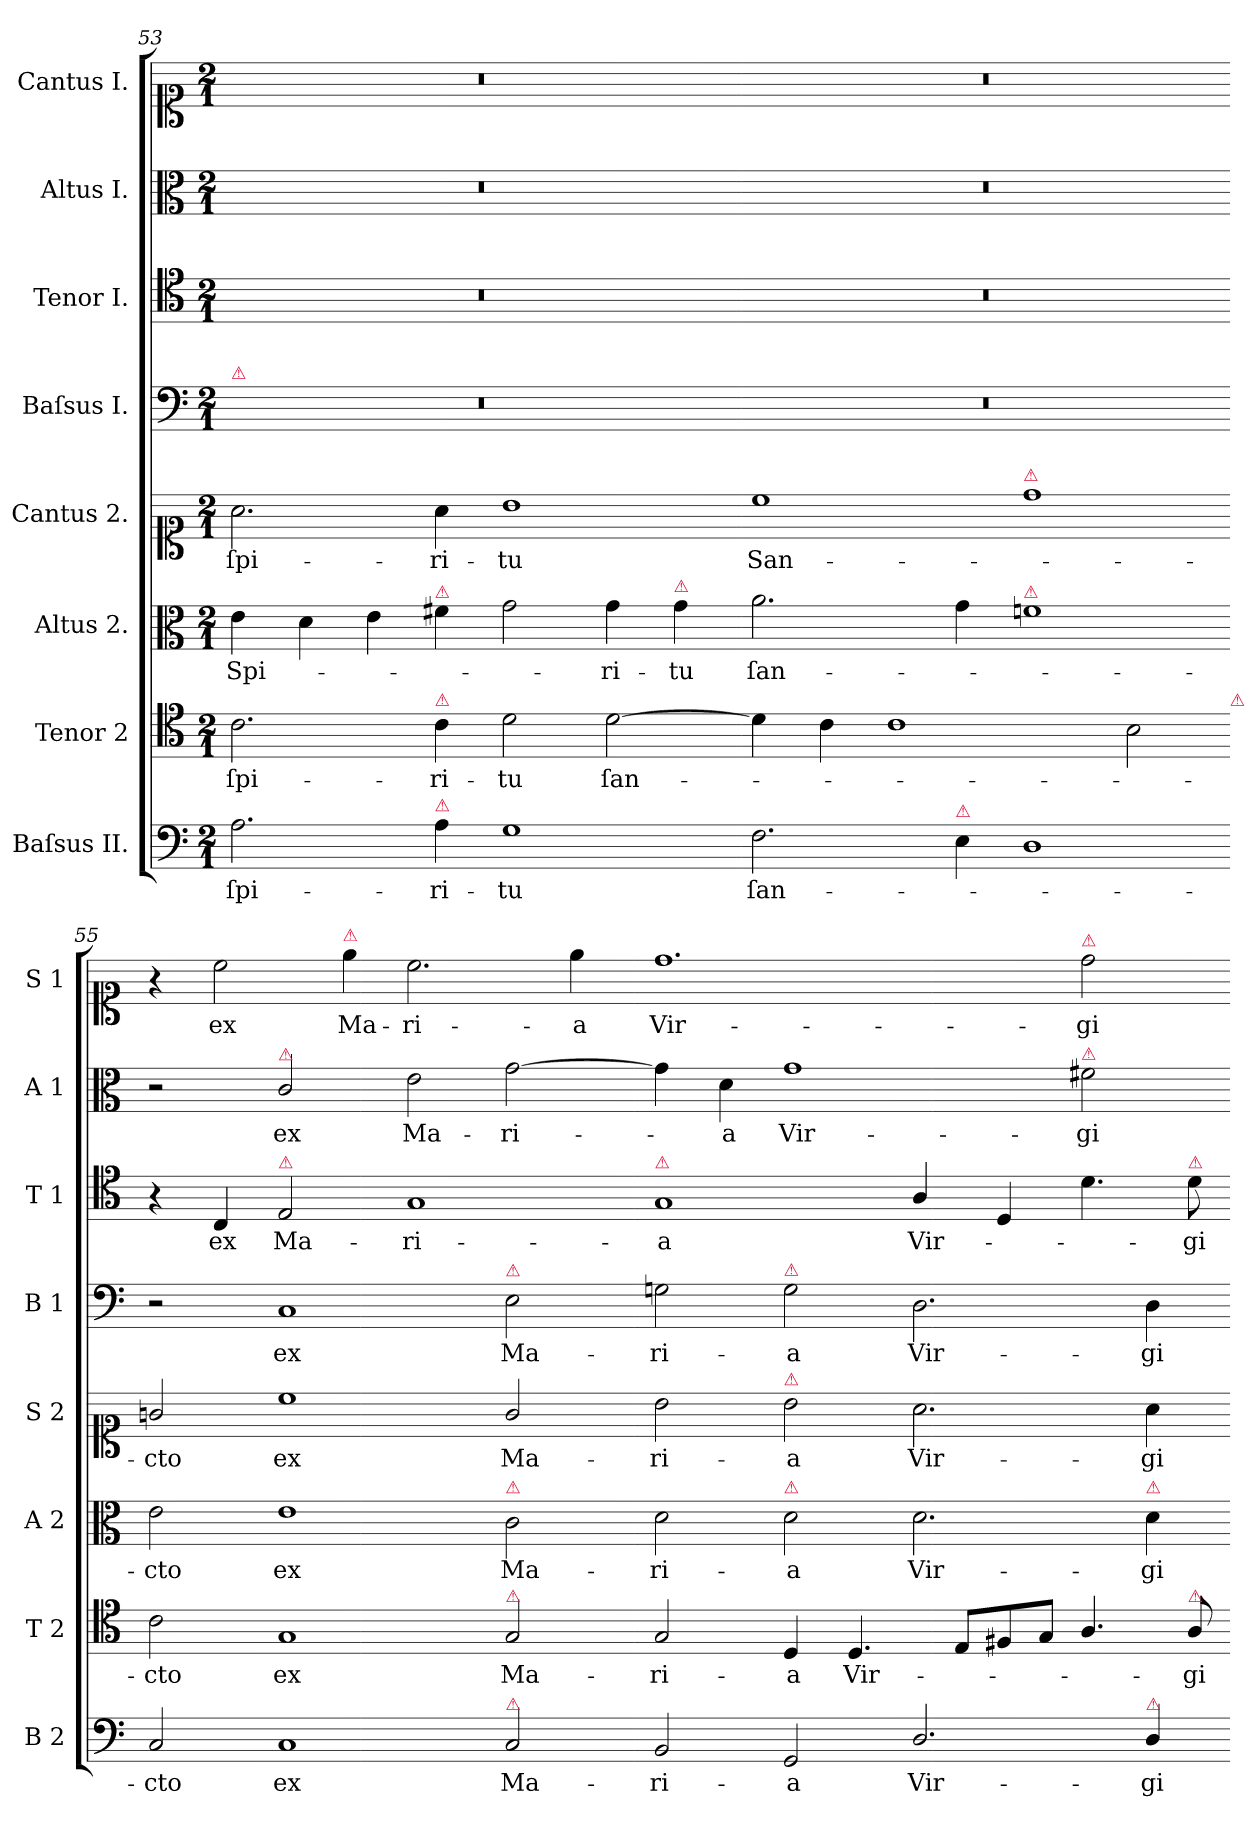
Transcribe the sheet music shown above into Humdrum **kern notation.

**kern	**text	**kern	**text	**kern	**text	**kern	**text	**kern	**text	**kern	**text	**kern	**text	**kern	**text
*part8	*part8	*part7	*part7	*part6	*part6	*part5	*part5	*part4	*part4	*part3	*part3	*part2	*part2	*part1	*part1
*staff8	*staff8	*staff7	*staff7	*staff6	*staff6	*staff5	*staff5	*staff4	*staff4	*staff3	*staff3	*staff2	*staff2	*staff1	*staff1
*I"Baſsus II.	*	*I"Tenor 2	*	*I"Altus 2.	*	*I"Cantus 2.	*	*I"Baſsus I.	*	*I"Tenor I.	*	*I"Altus I.	*	*I"Cantus I.	*
*I'B 2	*	*I'T 2	*	*I'A 2	*	*I'S 2	*	*I'B 1	*	*I'T 1	*	*I'A 1	*	*I'S 1	*
*clefF4	*	*clefC4	*	*clefC3	*	*clefC1	*	*clefF4	*	*clefC4	*	*clefC3	*	*clefC1	*
*k[]	*	*k[]	*	*k[]	*	*k[]	*	*k[]	*	*k[]	*	*k[]	*	*k[]	*
*a:	*	*a:	*	*a:	*	*a:	*	*a:	*	*a:	*	*a:	*	*a:	*
*M2/1	*	*M2/1	*	*M2/1	*	*M2/1	*	*M2/1	*	*M2/1	*	*M2/1	*	*M2/1	*
=53	=53	=53	=53	=53	=53	=53	=53	=53	=53	=53	=53	=53	=53	=53	=53
!	!	!	!	!	!	!	!	!LO:TX:a:color=crimson:t=⚠	!	!	!	!	!	!	!
2.A\	ſpi-	2.c\	ſpi-	4e\	Spi-	2.a\	ſpi-	0r	.	0r	.	0r	.	0r	.
.	.	.	.	4d\	.	.	.	.	.	.	.	.	.	.	.
.	.	.	.	4e\	.	.	.	.	.	.	.	.	.	.	.
!	!	!	!	!LO:TX:a:color=crimson:t=⚠	!	!	!	!	!	!	!	!	!	!	!
!	!	!LO:TX:a:color=crimson:t=⚠	!	!	!	!	!	!	!	!	!	!	!	!	!
!LO:TX:a:color=crimson:t=⚠	!	!	!	!	!	!	!	!	!	!	!	!	!	!	!
4A\	-ri-	4c\	-ri-	4f#X\	.	4a\	-ri-	.	.	.	.	.	.	.	.
1G	-tu	2d\	-tu	2g\	.	1b	-tu	.	.	.	.	.	.	.	.
.	.	[2d\	ſan-	4g\	-ri-	.	.	.	.	.	.	.	.	.	.
!	!	!	!	!LO:TX:a:color=crimson:t=⚠	!	!	!	!	!	!	!	!	!	!	!
.	.	.	.	4g\	-tu	.	.	.	.	.	.	.	.	.	.
=54-	=54-	=54-	=54-	=54-	=54-	=54-	=54-	=54-	=54-	=54-	=54-	=54-	=54-	=54-	=54-
2.F\	ſan-	4d\]	.	2.a\	ſan-	1cc	San-	0r	.	0r	.	0r	.	0r	.
.	.	4c\	.	.	.	.	.	.	.	.	.	.	.	.	.
.	.	1c	.	.	.	.	.	.	.	.	.	.	.	.	.
!LO:TX:a:color=crimson:t=⚠	!	!	!	!	!	!	!	!	!	!	!	!	!	!	!
4E\	.	.	.	4g\	.	.	.	.	.	.	.	.	.	.	.
!	!	!	!	!	!	!LO:TX:a:color=crimson:t=⚠	!	!	!	!	!	!	!	!	!
!	!	!	!	!LO:TX:a:color=crimson:t=⚠	!	!	!	!	!	!	!	!	!	!	!
1D	.	.	.	1fn	.	1dd	.	.	.	.	.	.	.	.	.
.	.	2B\	.	.	.	.	.	.	.	.	.	.	.	.	.
!	!	!LO:TX:a:color=crimson:t=⚠	!	!	!	!	!	!	!	!	!	!	!	!	!
=55-	=55-	=55-	=55-	=55-	=55-	=55-	=55-	=55-	=55-	=55-	=55-	=55-	=55-	=55-	=55-
2C/	-cto	2c\	-cto	2e\	-cto	2gn/	-cto	2r	.	4r	.	2r	.	4r	.
.	.	.	.	.	.	.	.	.	.	4C/	ex	.	.	2cc\	ex
!	!	!	!	!	!	!	!	!	!	!	!	!LO:TX:a:color=crimson:t=⚠	!	!	!
!	!	!	!	!	!	!	!	!	!	!LO:TX:a:color=crimson:t=⚠	!	!	!	!	!
1C	ex	1G	ex	1e	ex	1cc	ex	1C	ex	2E/	Ma-	2c/	ex	.	.
!	!	!	!	!	!	!	!	!	!	!	!	!	!	!LO:TX:a:color=crimson:t=⚠	!
.	.	.	.	.	.	.	.	.	.	.	.	.	.	4ee\	Ma-
.	.	.	.	.	.	.	.	.	.	1G	-ri-	2e\	Ma-	2.cc\	-ri-
!	!	!	!	!	!	!	!	!LO:TX:a:color=crimson:t=⚠	!	!	!	!	!	!	!
!	!	!	!	!LO:TX:a:color=crimson:t=⚠	!	!	!	!	!	!	!	!	!	!	!
!	!	!LO:TX:a:color=crimson:t=⚠	!	!	!	!	!	!	!	!	!	!	!	!	!
!LO:TX:a:color=crimson:t=⚠	!	!	!	!	!	!	!	!	!	!	!	!	!	!	!
2C/	Ma-	2G/	Ma-	2c\	Ma-	2g/	Ma-	2E\	Ma-	.	.	[2g\	-ri-	.	.
.	.	.	.	.	.	.	.	.	.	.	.	.	.	4ee\	-a
=56-	=56-	=56-	=56-	=56-	=56-	=56-	=56-	=56-	=56-	=56-	=56-	=56-	=56-	=56-	=56-
!	!	!	!	!	!	!	!	!	!	!LO:TX:a:color=crimson:t=⚠	!	!	!	!	!
2BB/	-ri-	2G/	-ri-	2d\	-ri-	2b\	-ri-	2Gn\	-ri-	1G	-a	4g\]	.	1.dd	Vir-
.	.	.	.	.	.	.	.	.	.	.	.	4d\	-a	.	.
!	!	!	!	!	!	!	!	!LO:TX:a:color=crimson:t=⚠	!	!	!	!	!	!	!
!	!	!	!	!	!	!LO:TX:a:color=crimson:t=⚠	!	!	!	!	!	!	!	!	!
!	!	!	!	!LO:TX:a:color=crimson:t=⚠	!	!	!	!	!	!	!	!	!	!	!
2GG/	-a	4D/	-a	2d\	-a	2b\	-a	2G\	-a	.	.	1g	Vir-	.	.
.	.	4.D/	Vir-	.	.	.	.	.	.	.	.	.	.	.	.
2.D/	Vir-	.	.	2.d\	Vir-	2.a\	Vir-	2.D\	Vir-	4A/	Vir-	.	.	.	.
.	.	8E/L	.	.	.	.	.	.	.	.	.	.	.	.	.
.	.	8F#X/	.	.	.	.	.	.	.	4D/	.	.	.	.	.
.	.	8G/J	.	.	.	.	.	.	.	.	.	.	.	.	.
!	!	!	!	!	!	!	!	!	!	!	!	!	!	!LO:TX:a:color=crimson:t=⚠	!
!	!	!	!	!	!	!	!	!	!	!	!	!LO:TX:a:color=crimson:t=⚠	!	!	!
.	.	4.A/	.	.	.	.	.	.	.	4.d\	.	2f#X\	-gi-	2dd\	-gi-
!	!	!	!	!LO:TX:a:color=crimson:t=⚠	!	!	!	!	!	!	!	!	!	!	!
!LO:TX:a:color=crimson:t=⚠	!	!	!	!	!	!	!	!	!	!	!	!	!	!	!
4D/	-gi-	.	.	4d\	-gi-	4a\	-gi-	4D\	-gi-	.	.	.	.	.	.
!	!	!	!	!	!	!	!	!	!	!LO:TX:a:color=crimson:t=⚠	!	!	!	!	!
!	!	!LO:TX:a:color=crimson:t=⚠	!	!	!	!	!	!	!	!	!	!	!	!	!
.	.	8A/	-gi-	.	.	.	.	.	.	8d\	-gi-	.	.	.	.
=-	=-	=-	=-	=-	=-	=-	=-	=-	=-	=-	=-	=-	=-	=-	=-
*-	*-	*-	*-	*-	*-	*-	*-	*-	*-	*-	*-	*-	*-	*-	*-
